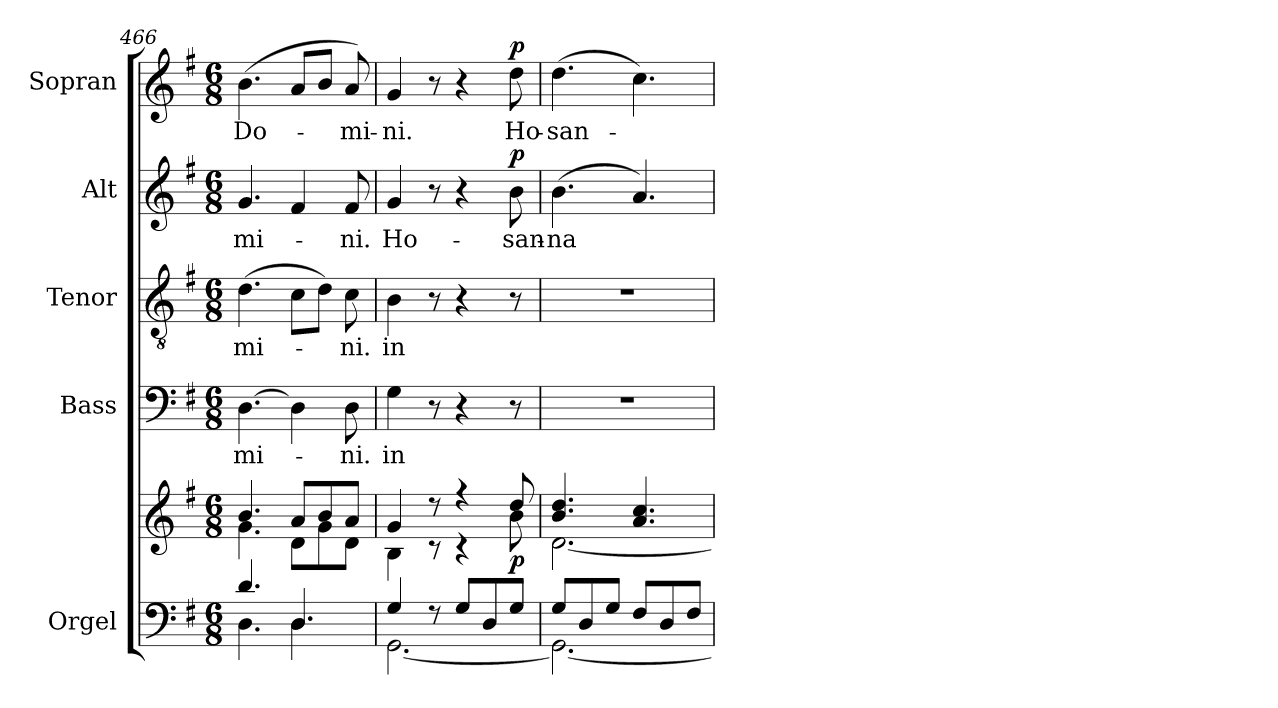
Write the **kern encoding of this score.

**kern	**kern	**dynam	**kern	**text	**kern	**text	**kern	**text	**dynam	**kern	**text	**dynam
*part5	*part5	*part5	*part4	*part4	*part3	*part3	*part2	*part2	*part2	*part1	*part1	*part1
*staff6	*staff5	*staff5/6	*staff4	*staff4	*staff3	*staff3	*staff2	*staff2	*staff2	*staff1	*staff1	*staff1
*I"Orgel	*	*	*I"Bass	*	*I"Tenor	*	*I"Alt	*	*	*I"Sopran	*	*
*I'Org.	*	*	*I'B.	*	*I'T.	*	*I'A.	*	*	*I'S.	*	*
*clefF4	*clefG2	*	*clefF4	*	*clefGv2	*	*clefG2	*	*	*clefG2	*	*
*k[f#]	*k[f#]	*	*k[f#]	*	*k[f#]	*	*k[f#]	*	*	*k[f#]	*	*
*G:	*G:	*	*G:	*	*G:	*	*G:	*	*	*G:	*	*
*M6/8	*M6/8	*	*M6/8	*	*M6/8	*	*M6/8	*	*	*M6/8	*	*
=466	=466	=466	=466	=466	=466	=466	=466	=466	=466	=466	=466	=466
*^	*^	*	*	*	*	*	*	*	*	*	*	*
!	!	!	!	!	!	!LO:LY:b	!	!LO:LY:b	!	!LO:LY:b	!	!	!LO:LY:b	!
4.d/	4.D\	4.b/	4.g\	.	[4.D\	-mi-	(>4.d\	-mi-	4.g/	-mi-	.	(>4.b\	Do-	.
4.D/	4.D\	8a/L	8d\L	.	4D\]	.	8c\L	.	4f#/	.	.	8a/L	.	.
.	.	8b/	8g\	.	.	.	8d\J)	.	.	.	.	8b/J	.	.
!	!	!	!	!	!	!LO:LY:b	!	!LO:LY:b	!	!LO:LY:b	!	!	!LO:LY:b	!
.	.	8a/J	8d\J	.	8D\	-ni.	8c\	-ni.	8f#/	-ni.	.	8a/)	-mi-	.
=467	=467	=467	=467	=467	=467	=467	=467	=467	=467	=467	=467	=467	=467	=467
!	!	!	!	!	!	!LO:LY:b	!	!LO:LY:b	!	!LO:LY:b	!	!	!LO:LY:b	!
4G/	[<2.GG\	4g/	4B\	.	4G\	in	4B\	in	4g/	Ho-	.	4g/	-ni.	.
8rF	.	8r	8r	.	8r	.	8r	.	8r	.	.	8r	.	.
8G/L	.	4r	4r	.	4r	.	4r	.	4r	.	.	4r	.	.
8D/	.	.	.	.	.	.	.	.	.	.	.	.	.	.
!	!	!	!	!LO:DY:b	!	!	!	!	!	!LO:LY:b	!LO:DY:a	!	!LO:LY:b	!LO:DY:a
8G/J	.	8dd/	8b\	p	8r	.	8r	.	8b\	-san-	p	8dd\	Ho-	p
=468	=468	=468	=468	=468	=468	=468	=468	=468	=468	=468	=468	=468	=468	=468
!	!	!	!	!	!	!	!	!	!	!LO:LY:b	!	!	!LO:LY:b	!
8G/L	2.GG\_	4.b/ 4.dd/	[<2.d\	.	2.r	.	2.r	.	(>4.b\	-na	.	(>4.dd\	-san-	.
8D/	.	.	.	.	.	.	.	.	.	.	.	.	.	.
8G/J	.	.	.	.	.	.	.	.	.	.	.	.	.	.
8F#/L	.	4.a/ 4.cc/	.	.	.	.	.	.	4.a/)	.	.	4.cc\)	.	.
8D/	.	.	.	.	.	.	.	.	.	.	.	.	.	.
8F#/J	.	.	.	.	.	.	.	.	.	.	.	.	.	.
*v	*v	*	*	*	*	*	*	*	*	*	*	*	*	*
*	*v	*v	*	*	*	*	*	*	*	*	*	*	*
=	=	=	=	=	=	=	=	=	=	=	=	=
*-	*-	*-	*-	*-	*-	*-	*-	*-	*-	*-	*-	*-
